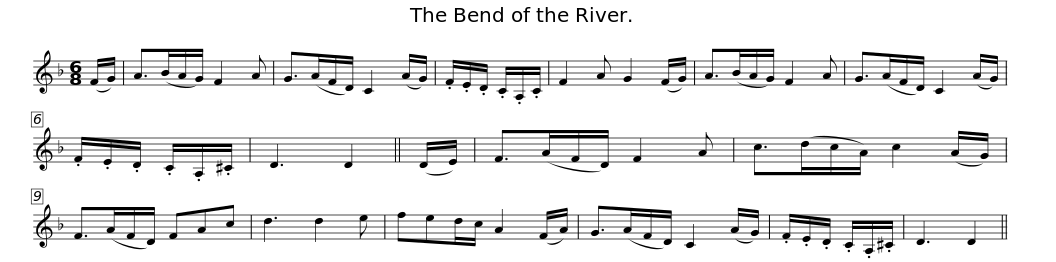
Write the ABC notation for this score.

X:1
L:1/8
M:6/8
I:linebreak $
K:Dmin
V:1 treble
V:1
 (F/G/) | A>(BA/G/) F2 A | G>(AF/D/) C2 (A/G/) | .F/.E/.D/ .C/.A,/.C/ | F2 A G2 (F/G/) | %5
 A>(BA/G/) F2 A | G>(AF/D/) C2 (A/G/) |$ .F/.E/.D/ .C/.A,/.^C/ | D3 D2 || (D/E/) | %10
 F>(AF/D/) F2 A | c>(dc/A/) c2 (A/G/) | F>(AF/D/) FAc | d3 d2 e | fed/c/ A2 (F/A/) |$ %15
 G>(AF/D/) C2 (A/G/) | .F/.E/.D/ .C/.A,/.^C/ | D3 D2 || %18
